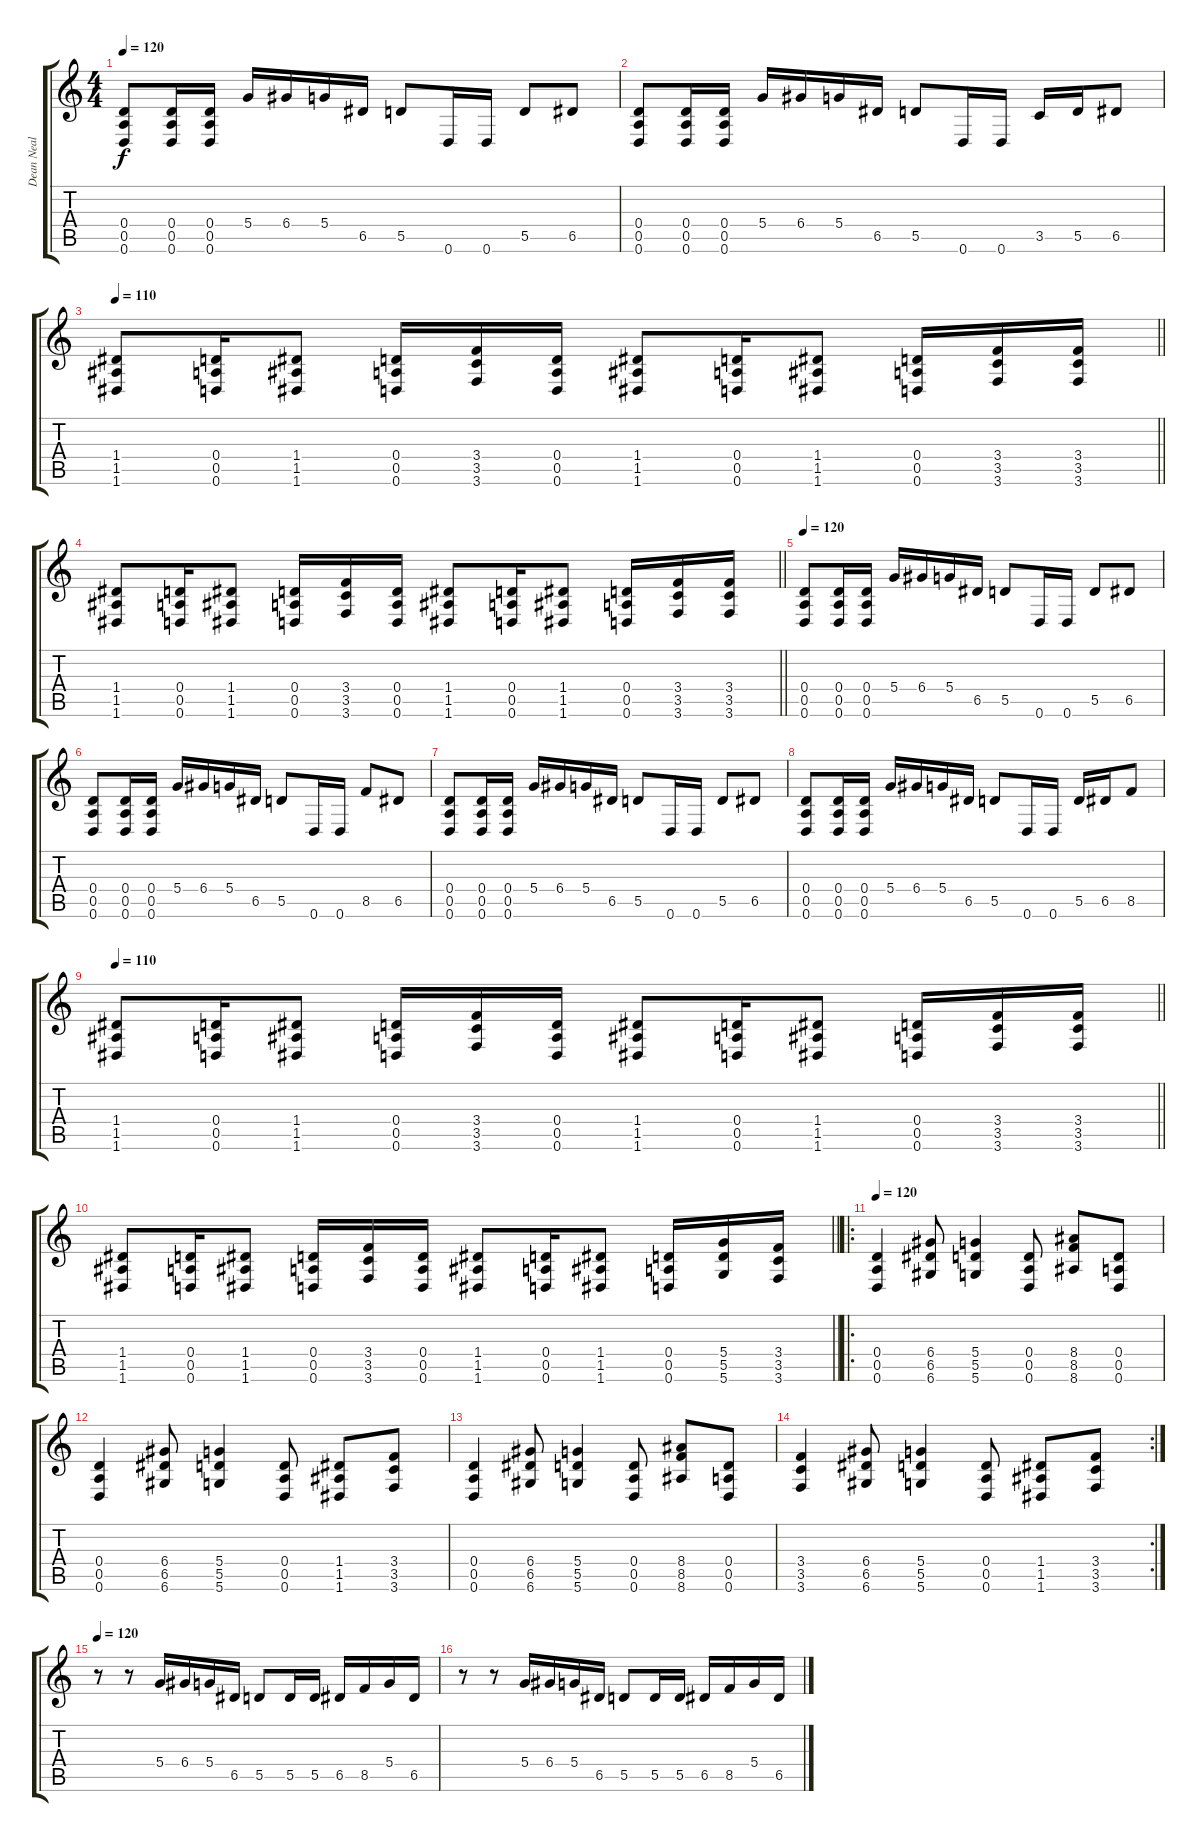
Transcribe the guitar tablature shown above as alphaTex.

\track ("Dean Neal" "Dean Neal") {instrument distortionguitar}
\staff {score tabs}
\tuning (E4 B3 G3 D3 A2 D2) {hide}
\ts (4 4)
\tempo 120
\clef g2
\ks c
(0.4 0.5 0.6).8{dy f} (0.4 0.5 0.6).16 (0.4 0.5 0.6).16 5.4.16 6.4.16 5.4.16 6.5.16 5.5.8 0.6.16 0.6.16 5.5.8 6.5.8 |
(0.4 0.5 0.6).8 (0.4 0.5 0.6).16 (0.4 0.5 0.6).16 5.4.16 6.4.16 5.4.16 6.5.16 5.5.8 0.6.16 0.6.16 3.5.16 5.5.16 6.5.8 |
\tempo 110
\barLineRight lightlight
(1.4 1.5 1.6).8 (0.4 0.5 0.6).16 (1.4 1.5 1.6).8 (0.4 0.5 0.6).16 (3.4 3.5 3.6).16 (0.4 0.5 0.6).16 (1.4 1.5 1.6).8 (0.4 0.5 0.6).16 (1.4 1.5 1.6).8 (0.4 0.5 0.6).16 (3.4 3.5 3.6).16 (3.4 3.5 3.6).16 |
\barLineRight lightlight
(1.4 1.5 1.6).8 (0.4 0.5 0.6).16 (1.4 1.5 1.6).8 (0.4 0.5 0.6).16 (3.4 3.5 3.6).16 (0.4 0.5 0.6).16 (1.4 1.5 1.6).8 (0.4 0.5 0.6).16 (1.4 1.5 1.6).8 (0.4 0.5 0.6).16 (3.4 3.5 3.6).16 (3.4 3.5 3.6).16 |
\tempo 120
(0.4 0.5 0.6).8 (0.4 0.5 0.6).16 (0.4 0.5 0.6).16 5.4.16 6.4.16 5.4.16 6.5.16 5.5.8 0.6.16 0.6.16 5.5.8 6.5.8 |
(0.4 0.5 0.6).8 (0.4 0.5 0.6).16 (0.4 0.5 0.6).16 5.4.16 6.4.16 5.4.16 6.5.16 5.5.8 0.6.16 0.6.16 8.5.8 6.5.8 |
(0.4 0.5 0.6).8 (0.4 0.5 0.6).16 (0.4 0.5 0.6).16 5.4.16 6.4.16 5.4.16 6.5.16 5.5.8 0.6.16 0.6.16 5.5.8 6.5.8 |
(0.4 0.5 0.6).8 (0.4 0.5 0.6).16 (0.4 0.5 0.6).16 5.4.16 6.4.16 5.4.16 6.5.16 5.5.8 0.6.16 0.6.16 5.5.16 6.5.16 8.5.8 |
\tempo 110
\barLineRight lightlight
(1.4 1.5 1.6).8 (0.4 0.5 0.6).16 (1.4 1.5 1.6).8 (0.4 0.5 0.6).16 (3.4 3.5 3.6).16 (0.4 0.5 0.6).16 (1.4 1.5 1.6).8 (0.4 0.5 0.6).16 (1.4 1.5 1.6).8 (0.4 0.5 0.6).16 (3.4 3.5 3.6).16 (3.4 3.5 3.6).16 |
\barLineRight lightlight
(1.4 1.5 1.6).8 (0.4 0.5 0.6).16 (1.4 1.5 1.6).8 (0.4 0.5 0.6).16 (3.4 3.5 3.6).16 (0.4 0.5 0.6).16 (1.4 1.5 1.6).8 (0.4 0.5 0.6).16 (1.4 1.5 1.6).8 (0.4 0.5 0.6).16 (5.4 5.5 5.6).16 (3.4 3.5 3.6).16 |
\ro
\tempo 120
(0.4 0.5 0.6).4 (6.4 6.5 6.6).8 (5.4 5.5 5.6).4 (0.4 0.5 0.6).8 (8.4 8.5 8.6).8 (0.4 0.5 0.6).8 |
(0.4 0.5 0.6).4 (6.4 6.5 6.6).8 (5.4 5.5 5.6).4 (0.4 0.5 0.6).8 (1.4 1.5 1.6).8 (3.4 3.5 3.6).8 |
(0.4 0.5 0.6).4 (6.4 6.5 6.6).8 (5.4 5.5 5.6).4 (0.4 0.5 0.6).8 (8.4 8.5 8.6).8 (0.4 0.5 0.6).8 |
\rc 2
(3.4 3.5 3.6).4 (6.4 6.5 6.6).8 (5.4 5.5 5.6).4 (0.4 0.5 0.6).8 (1.4 1.5 1.6).8 (3.4 3.5 3.6).8 |
\tempo 120
r.8 r.8 5.4.16 6.4.16 5.4.16 6.5.16 5.5.8 5.5.16 5.5.16 6.5.16 8.5.16 5.4.16 6.5.16 |
r.8 r.8 5.4.16 6.4.16 5.4.16 6.5.16 5.5.8 5.5.16 5.5.16 6.5.16 8.5.16 5.4.16 6.5.16
